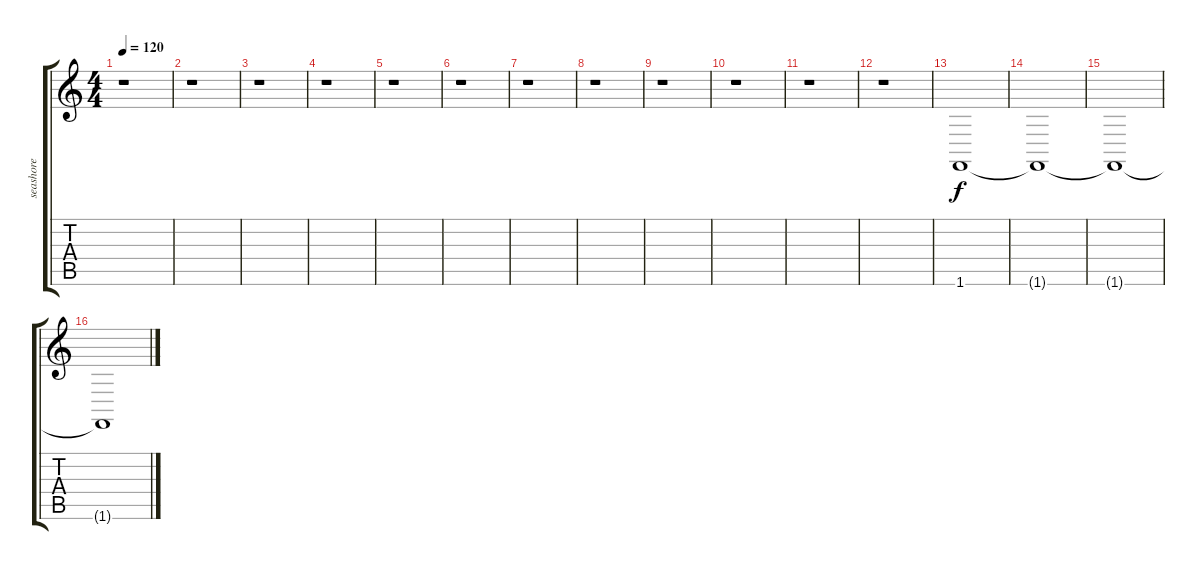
\track ("seashore" "seashore") {instrument seashore}
\staff {score tabs}
\tuning (E4 B3 G3 D3 A2 E2) {hide}
\ts (4 4)
\tempo 120
\clef g2
\ks c
r.1{dy f} |
r.1 |
r.1 |
r.1 |
r.1 |
r.1 |
r.1 |
r.1 |
r.1 |
r.1 |
r.1 |
r.1 |
1.6.1 |
1.6{t}.1 |
1.6{t}.1 |
1.6{t}.1
